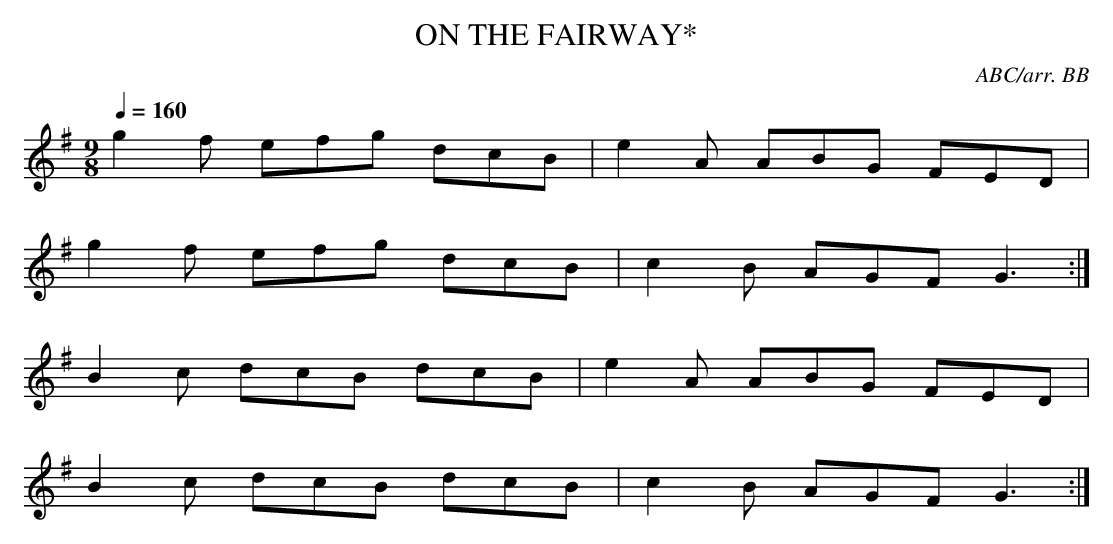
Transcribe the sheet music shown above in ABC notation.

X:1
T:ON THE FAIRWAY*
C:ABC/arr. BB
Y:"very quick and with spirit"
Q:1/4=160
L:1/8
M:9/8
K:G
g2f efg dcB|e2A ABG FED|
g2f efg dcB|c2B AGF G3 :|
B2c dcB dcB|e2A ABG FED|
B2c dcB dcB|c2B AGF G3 :|
